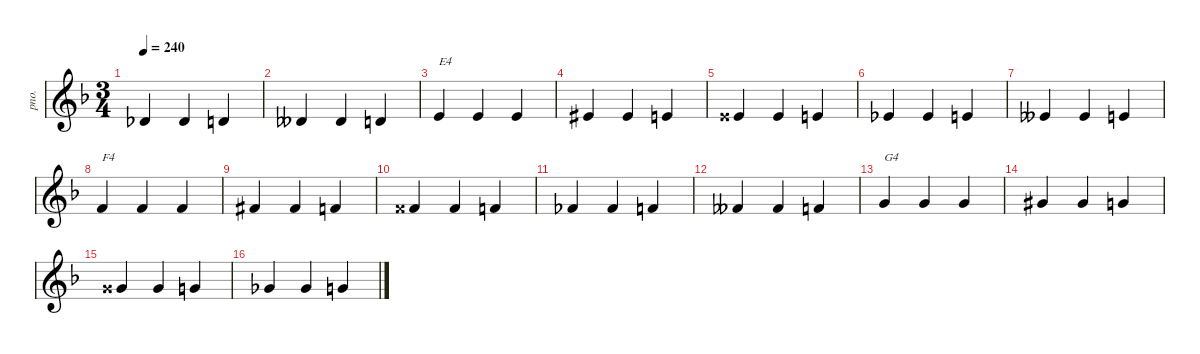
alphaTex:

\defaultSystemsLayout 4
\hideDynamics
\bracketExtendMode nobrackets
\track ("Acoustic Piano" "pno.") {instrument acousticgrandpiano}
\staff {score}
\tuning (E4 B3 G3 D3 A2 E2)
\ts (3 4)
\tempo 240
\clef g2
\ks f
2.2{acc b}.4{dy mf beam Up} 2.2{acc b}.4{beam Up} 3.2{acc forcenatural}.4{beam Up} |
1.2{acc bb}.4{beam Up} 1.2{acc bb}.4{beam Up} 3.2{acc forcenatural}.4{beam Up} |
5.2{acc forcenatural}.4{txt "E4" beam Up} 5.2{acc forcenatural}.4{beam Up} 5.2{acc forcenatural}.4{beam Up} |
6.2{acc #}.4{beam Up} 6.2{acc #}.4{beam Up} 5.2{acc forcenatural}.4{beam Up} |
7.2{acc x}.4{beam Up} 7.2{acc x}.4{beam Up} 5.2{acc forcenatural}.4{beam Up} |
4.2{acc b}.4{beam Up} 4.2{acc b}.4{beam Up} 5.2{acc forcenatural}.4{beam Up} |
3.2{acc bb}.4{beam Up} 3.2{acc bb}.4{beam Up} 5.2{acc forcenatural}.4{beam Up} |
6.2{acc forcenatural}.4{txt "F4" beam Up} 6.2{acc forcenatural}.4{beam Up} 6.2{acc forcenatural}.4{beam Up} |
7.2{acc #}.4{beam Up} 7.2{acc #}.4{beam Up} 6.2{acc forcenatural}.4{beam Up} |
8.2{acc x}.4{beam Up} 8.2{acc x}.4{beam Up} 6.2{acc forcenatural}.4{beam Up} |
5.2{acc b}.4{beam Up} 5.2{acc b}.4{beam Up} 6.2{acc forcenatural}.4{beam Up} |
4.2{acc bb}.4{beam Up} 4.2{acc bb}.4{beam Up} 6.2{acc forcenatural}.4{beam Up} |
8.2{acc forcenatural}.4{txt "G4" beam Up} 8.2{acc forcenatural}.4{beam Up} 8.2{acc forcenatural}.4{beam Up} |
9.2{acc #}.4{beam Up} 9.2{acc #}.4{beam Up} 8.2{acc forcenatural}.4{beam Up} |
10.2{acc x}.4{beam Up} 10.2{acc x}.4{beam Up} 8.2{acc forcenatural}.4{beam Up} |
7.2{acc b}.4{beam Up} 7.2{acc b}.4{beam Up} 8.2{acc forcenatural}.4{beam Up}
